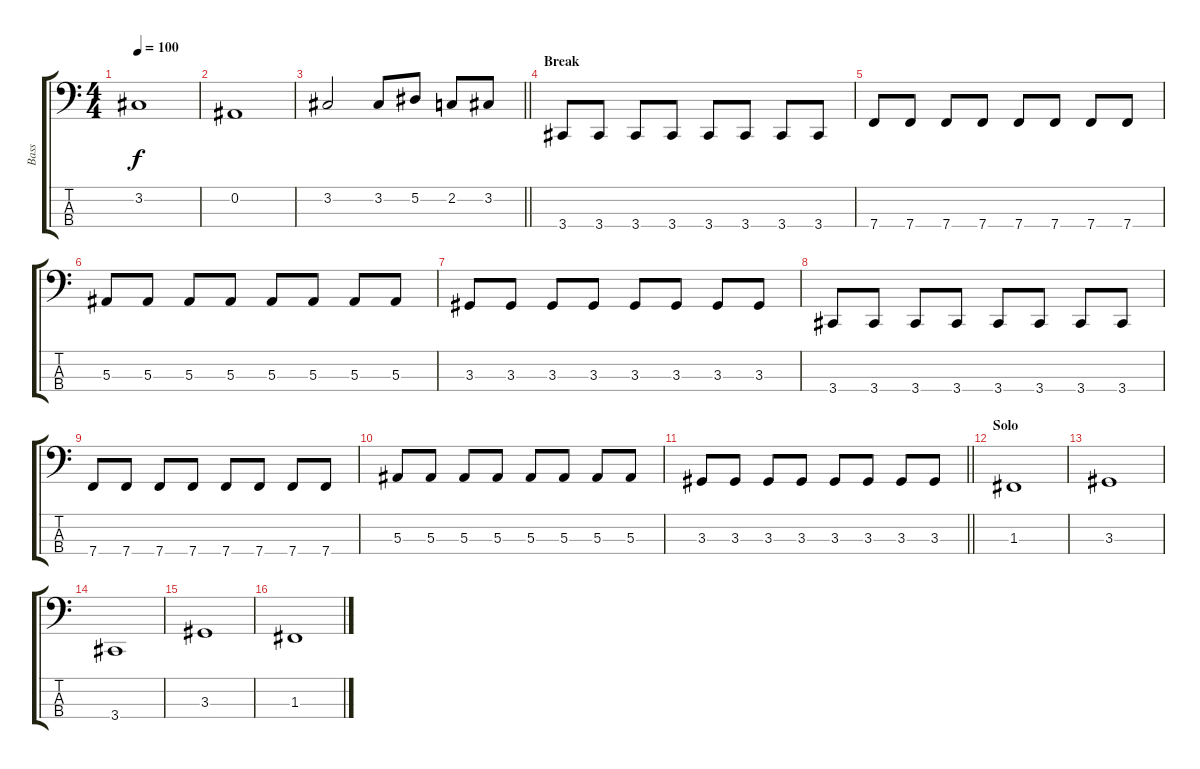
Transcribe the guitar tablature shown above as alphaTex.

\track ("Bass" "Bass") {instrument electricbassfinger}
\staff {score tabs}
\tuning (Eb2 Bb1 F1 Bb0) {hide}
\ts (4 4)
\tempo 100
\clef f4
\ks c
3.2.1{dy f} |
0.2.1 |
\barLineRight lightlight
3.2.2 3.2.8 5.2.8 2.2.8 3.2.8 |
\section ("" "Break")
3.4.8 3.4.8 3.4.8 3.4.8 3.4.8 3.4.8 3.4.8 3.4.8 |
7.4.8 7.4.8 7.4.8 7.4.8 7.4.8 7.4.8 7.4.8 7.4.8 |
5.3.8 5.3.8 5.3.8 5.3.8 5.3.8 5.3.8 5.3.8 5.3.8 |
3.3.8 3.3.8 3.3.8 3.3.8 3.3.8 3.3.8 3.3.8 3.3.8 |
3.4.8 3.4.8 3.4.8 3.4.8 3.4.8 3.4.8 3.4.8 3.4.8 |
7.4.8 7.4.8 7.4.8 7.4.8 7.4.8 7.4.8 7.4.8 7.4.8 |
5.3.8 5.3.8 5.3.8 5.3.8 5.3.8 5.3.8 5.3.8 5.3.8 |
\barLineRight lightlight
3.3.8 3.3.8 3.3.8 3.3.8 3.3.8 3.3.8 3.3.8 3.3.8 |
\section ("" "Solo")
1.3.1 |
3.3.1 |
3.4.1 |
3.3.1 |
1.3.1
